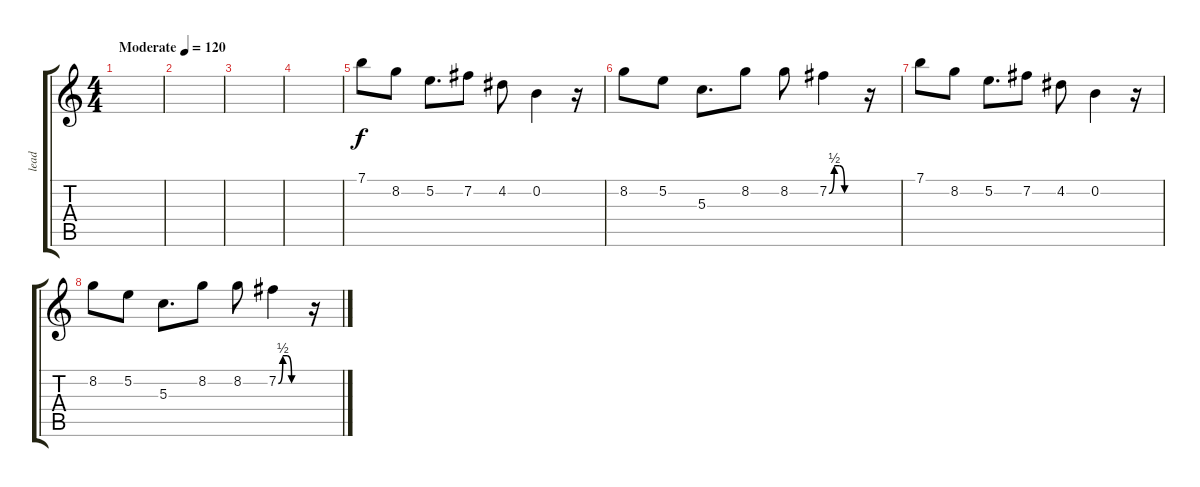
\track ("lead" "lead") {instrument distortionguitar}
\staff {score tabs}
\tuning (E4 B3 G3 D3 A2 E2) {hide}
\ts (4 4)
\tempo (120 "Moderate")
\clef g2
\ks c
|
|
|
|
7.1.8 8.2.8 5.2.8{d} 7.2.8 4.2.8 0.2.4 r.16 |
8.2.8 5.2.8 5.3.8{d} 8.2.8 8.2.8 7.2{be (custom 0 0 10 2 20 2 30 0 60 0)}.4 r.16 |
7.1.8 8.2.8 5.2.8{d} 7.2.8 4.2.8 0.2.4 r.16 |
8.2.8 5.2.8 5.3.8{d} 8.2.8 8.2.8 7.2{be (custom 0 0 10 2 20 2 30 0 60 0)}.4 r.16
